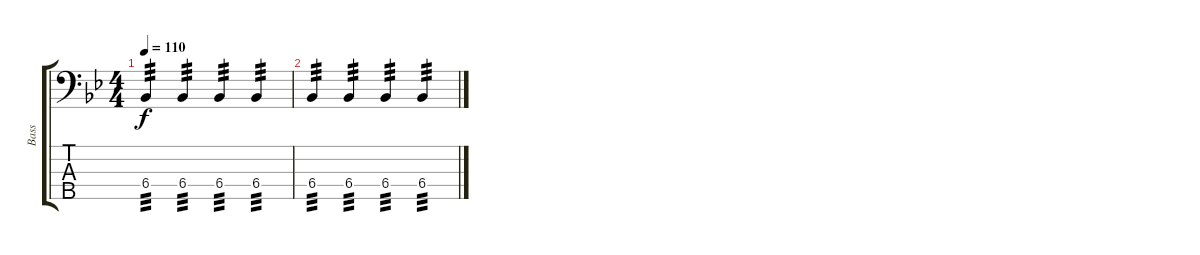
\track ("Bass" "Bass") {instrument electricbassfinger}
\staff {score tabs}
\tuning (G2 D2 A1 E1 B0) {hide}
\ts (4 4)
\tempo 110
\clef f4
\ks bb
6.4.4{tp 3 dy f} 6.4.4{tp 3} 6.4.4{tp 3} 6.4.4{tp 3} |
6.4.4{tp 3} 6.4.4{tp 3} 6.4.4{tp 3} 6.4.4{tp 3}
